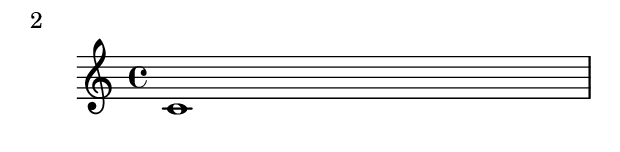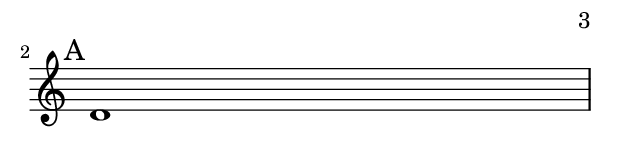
%% Do not edit this file; it is auto-generated from LSR!
%% Tags: paper-and-layout
\version "2.11.35"

\header {
  texidoc = "A table of contents is included using
@code{\\markuplines \\table-of-contents}. The toc items are added with
the @code{\\tocItem} command."
}
% begin verbatim
#(set-default-paper-size "a6")

\book {
  \markuplines \table-of-contents
  \pageBreak

  \tocItem \markup "The first score"
  \score {
    { 
      c'1 \pageBreak
      \mark "A" \tocItem \markup "Mark A"
      d'
    }
  }
  \pageBreak
  \tocItem \markup "The second score"
  \score {
    { e' }
    \header { piece = "Second score" }
  }
}